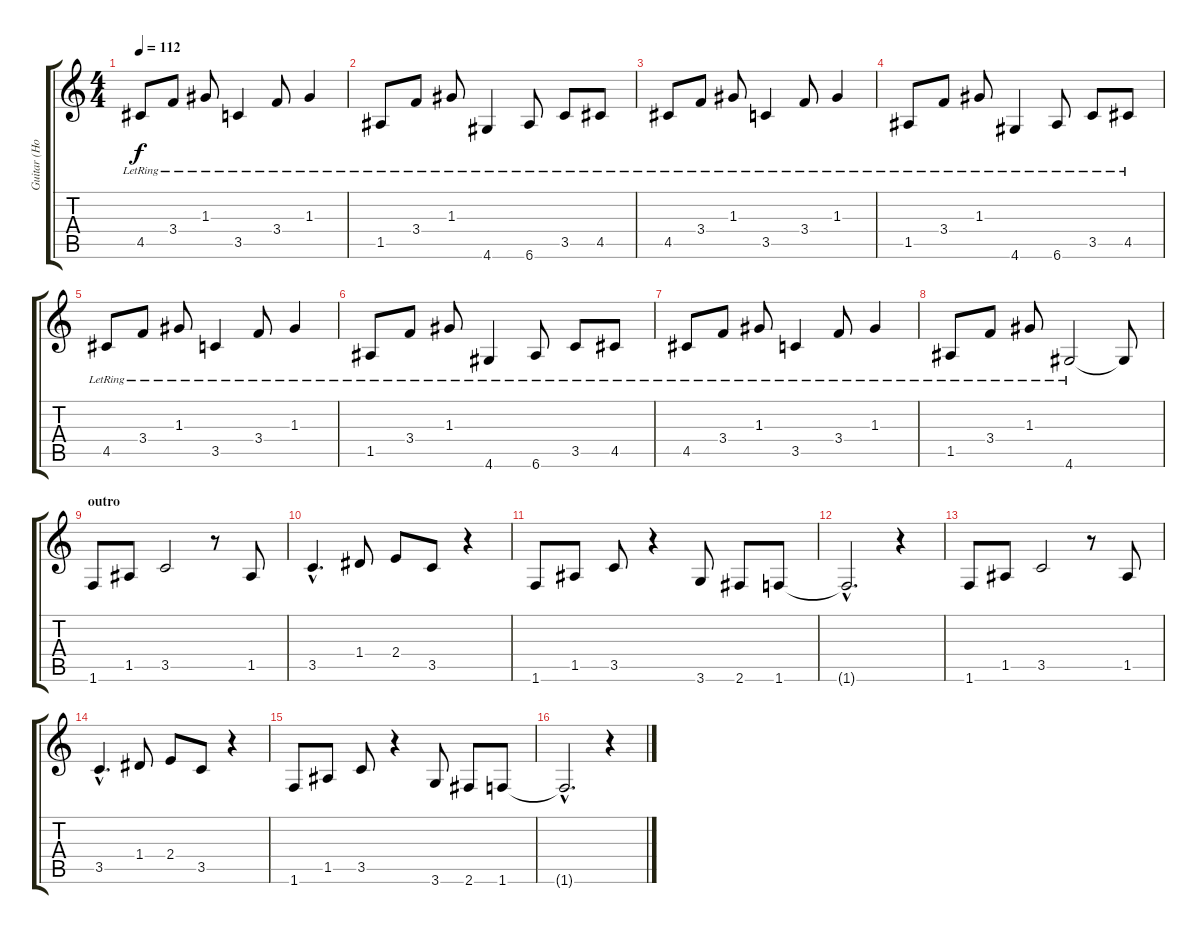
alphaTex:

\track ("Guitar (Hogson)" "Guitar (Ho") {instrument electricguitarclean}
\staff {score tabs}
\tuning (E4 B3 G3 D3 A2 E2) {hide}
\ts (4 4)
\tempo 112
\clef g2
\ks c
4.5{lr}.8{dy f} 3.4{lr}.8 1.3{lr}.8 3.5{lr}.4 3.4{lr}.8 1.3{lr}.4 |
1.5{lr}.8 3.4{lr}.8 1.3{lr}.8 4.6{lr}.4 6.6{lr}.8 3.5{lr}.8 4.5{lr}.8 |
4.5{lr}.8 3.4{lr}.8 1.3{lr}.8 3.5{lr}.4 3.4{lr}.8 1.3{lr}.4 |
1.5{lr}.8 3.4{lr}.8 1.3{lr}.8 4.6{lr}.4 6.6{lr}.8 3.5{lr}.8 4.5{lr}.8 |
4.5{lr}.8 3.4{lr}.8 1.3{lr}.8 3.5{lr}.4 3.4{lr}.8 1.3{lr}.4 |
1.5{lr}.8 3.4{lr}.8 1.3{lr}.8 4.6{lr}.4 6.6{lr}.8 3.5{lr}.8 4.5{lr}.8 |
4.5{lr}.8 3.4{lr}.8 1.3{lr}.8 3.5{lr}.4 3.4{lr}.8 1.3{lr}.4 |
1.5{lr}.8 3.4{lr}.8 1.3{lr}.8 4.6{lr}.2 4.6{t}.8 |
\section ("" "outro")
1.6.8 1.5.8 3.5.2 r.8 1.5.8 |
3.5{hac}.4{d} 1.4.8 2.4.8 3.5.8 r.4 |
1.6.8 1.5.8 3.5.8 r.4 3.6.8 2.6.8 1.6.8 |
1.6{hac t}.2{d} r.4 |
1.6.8 1.5.8 3.5.2 r.8 1.5.8 |
3.5{hac}.4{d} 1.4.8 2.4.8 3.5.8 r.4 |
1.6.8 1.5.8 3.5.8 r.4 3.6.8 2.6.8 1.6.8 |
1.6{hac t}.2{d} r.4
